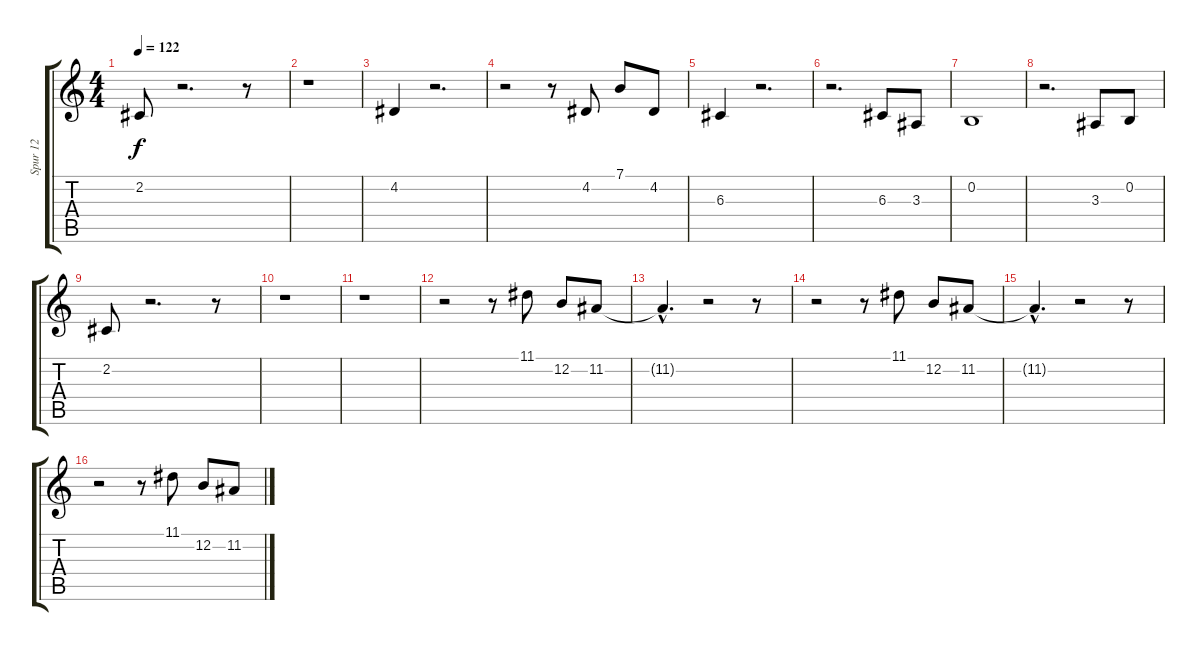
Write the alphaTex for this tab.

\track ("Spur 12" "Spur 12") {instrument vibraphone}
\staff {score tabs}
\tuning (E4 B3 G3 D3 A2 E2) {hide}
\ts (4 4)
\tempo 122
\clef g2
\ks c
2.2.8{dy f} r.2{d} r.8 |
r.1 |
4.2.4 r.2{d} |
r.2 r.8 4.2.8 7.1.8 4.2.8 |
6.3.4 r.2{d} |
r.2{d} 6.3.8 3.3.8 |
0.2.1 |
r.2{d} 3.3.8 0.2.8 |
2.2.8 r.2{d} r.8 |
r.1 |
r.1 |
r.2 r.8 11.1.8 12.2.8 11.2.8 |
11.2{hac t}.4{d} r.2 r.8 |
r.2 r.8 11.1.8 12.2.8 11.2.8 |
11.2{hac t}.4{d} r.2 r.8 |
r.2 r.8 11.1.8 12.2.8 11.2.8
